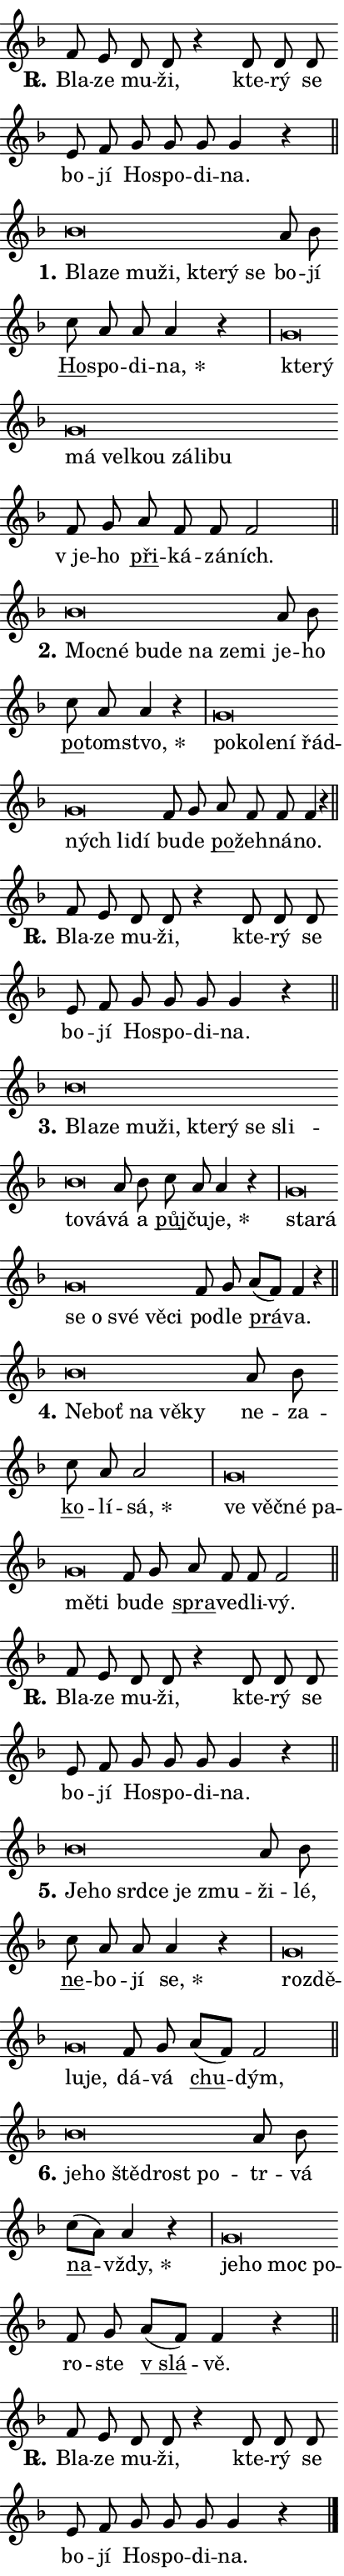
\version "2.24.0"
\header { tagline = "" }
\paper {
  indent = 0\cm
  top-margin = 0\cm
  right-margin = 0.13\cm % to fit lyric hyphens
  bottom-margin = 0\cm
  left-margin = 0\cm
  paper-width = 7\cm
  page-breaking = #ly:one-page-breaking
  system-system-spacing.basic-distance = #11
  score-system-spacing.basic-distance = #11
  ragged-last = ##f
}


%% Author: Thomas Morley
%% https://lists.gnu.org/archive/html/lilypond-user/2020-05/msg00002.html
#(define (line-position grob)
"Returns position of @var[grob} in current system:
   @code{'start}, if at first time-step
   @code{'end}, if at last time-step
   @code{'middle} otherwise
"
  (let* ((col (ly:item-get-column grob))
         (ln (ly:grob-object col 'left-neighbor))
         (rn (ly:grob-object col 'right-neighbor))
         (col-to-check-left (if (ly:grob? ln) ln col))
         (col-to-check-right (if (ly:grob? rn) rn col))
         (break-dir-left
           (and
             (ly:grob-property col-to-check-left 'non-musical #f)
             (ly:item-break-dir col-to-check-left)))
         (break-dir-right
           (and
             (ly:grob-property col-to-check-right 'non-musical #f)
             (ly:item-break-dir col-to-check-right))))
        (cond ((eqv? 1 break-dir-left) 'start)
              ((eqv? -1 break-dir-right) 'end)
              (else 'middle))))

#(define (tranparent-at-line-position vctor)
  (lambda (grob)
  "Relying on @code{line-position} select the relevant enry from @var{vctor}.
Used to determine transparency,"
    (case (line-position grob)
      ((end) (not (vector-ref vctor 0)))
      ((middle) (not (vector-ref vctor 1)))
      ((start) (not (vector-ref vctor 2))))))

noteHeadBreakVisibility =
#(define-music-function (break-visibility)(vector?)
"Makes @code{NoteHead}s transparent relying on @var{break-visibility}"
#{
  \override NoteHead.transparent =
    #(tranparent-at-line-position break-visibility)
#})

#(define delete-ledgers-for-transparent-note-heads
  (lambda (grob)
    "Reads whether a @code{NoteHead} is transparent.
If so this @code{NoteHead} is removed from @code{'note-heads} from
@var{grob}, which is supposed to be @code{LedgerLineSpanner}.
As a result ledgers are not printed for this @code{NoteHead}"
    (let* ((nhds-array (ly:grob-object grob 'note-heads))
           (nhds-list
             (if (ly:grob-array? nhds-array)
                 (ly:grob-array->list nhds-array)
                 '()))
           ;; Relies on the transparent-property being done before
           ;; Staff.LedgerLineSpanner.after-line-breaking is executed.
           ;; This is fragile ...
           (to-keep
             (remove
               (lambda (nhd)
                 (ly:grob-property nhd 'transparent #f))
               nhds-list)))
      ;; TODO find a better method to iterate over grob-arrays, similiar
      ;; to filter/remove etc for lists
      ;; For now rebuilt from scratch
      (set! (ly:grob-object grob 'note-heads)  '())
      (for-each
        (lambda (nhd)
          (ly:pointer-group-interface::add-grob grob 'note-heads nhd))
        to-keep))))

squashNotes = {
  \override NoteHead.X-extent = #'(-0.2 . 0.2)
  \override NoteHead.Y-extent = #'(-0.75 . 0)
  \override NoteHead.stencil =
    #(lambda (grob)
       (let ((pos (ly:grob-property grob 'staff-position)))
         (begin
           (if (< pos -7) (display "ERROR: Lower brevis then expected\n") (display ""))
           (if (<= pos -6) ly:text-interface::print ly:note-head::print))))
}
unSquashNotes = {
  \revert NoteHead.X-extent
  \revert NoteHead.Y-extent
  \revert NoteHead.stencil
}

hideNotes = \noteHeadBreakVisibility #begin-of-line-visible
unHideNotes = \noteHeadBreakVisibility #all-visible

% work-around for resetting accidentals
% https://lilypond.org/doc/v2.23/Documentation/notation/displaying-rhythms#unmetered-music
cadenzaMeasure = {
  \cadenzaOff
  \partial 1024 s1024
  \cadenzaOn
}

#(define-markup-command (accent layout props text) (markup?)
  "Underline accented syllable"
  (interpret-markup layout props
    #{\markup \override #'(offset . 4.3) \underline { #text }#}))

responsum = \markup \concat {
  "R" \hspace #-1.05 \path #0.1 #'((moveto 0 0.07) (lineto 0.9 0.8)) \hspace #0.05 "."
}

spaceSize = #0.6828661417322834 % exact space size for TeX Gyre Schola

\layout {
  \context {
    \Staff
    \remove "Time_signature_engraver"
    \override LedgerLineSpanner.after-line-breaking = #delete-ledgers-for-transparent-note-heads
  }
  \context {
    \Lyrics {
      \override LyricSpace.minimum-distance = \spaceSize
      \override LyricText.font-name = #"TeX Gyre Schola"
      \override LyricText.font-size = 1
      \override StanzaNumber.font-name = #"TeX Gyre Schola Bold"
      \override StanzaNumber.font-size = 1
    }
  }
  \context {
    \Score 
    \override NoteHead.text =
      #(lambda (grob) 
        (let ((pos (ly:grob-property grob 'staff-position)))
          #{\markup {
            \combine
              \halign #-0.55 \raise #(if (= pos -6) 0 0.5) \override #'(thickness . 2) \draw-line #'(3.2 . 0)
              \musicglyph "noteheads.sM1"
          }#}))
  }
}

% magnetic-lyrics.ily
%
%   written by
%     Jean Abou Samra <jean@abou-samra.fr>
%     Werner Lemberg <wl@gnu.org>
%
%   adapted by
%     Jiri Hon <jiri.hon@gmail.com>
%
% Version 2022-Apr-15

% https://www.mail-archive.com/lilypond-user@gnu.org/msg149350.html

#(define (Left_hyphen_pointer_engraver context)
   "Collect syllable-hyphen-syllable occurrences in lyrics and store
them in properties.  This engraver only looks to the left.  For
example, if the lyrics input is @code{foo -- bar}, it does the
following.

@itemize @bullet
@item
Set the @code{text} property of the @code{LyricHyphen} grob between
@q{foo} and @q{bar} to @code{foo}.

@item
Set the @code{left-hyphen} property of the @code{LyricText} grob with
text @q{foo} to the @code{LyricHyphen} grob between @q{foo} and
@q{bar}.
@end itemize

Use this auxiliary engraver in combination with the
@code{lyric-@/text::@/apply-@/magnetic-@/offset!} hook."
   (let ((hyphen #f)
         (text #f))
     (make-engraver
      (acknowledgers
       ((lyric-syllable-interface engraver grob source-engraver)
        (set! text grob)))
      (end-acknowledgers
       ((lyric-hyphen-interface engraver grob source-engraver)
        ;(when (not (grob::has-interface grob 'lyric-space-interface))
          (set! hyphen grob)));)
      ((stop-translation-timestep engraver)
       (when (and text hyphen)
         (ly:grob-set-object! text 'left-hyphen hyphen))
       (set! text #f)
       (set! hyphen #f)))))

#(define (lyric-text::apply-magnetic-offset! grob)
   "If the space between two syllables is less than the value in
property @code{LyricText@/.details@/.squash-threshold}, move the right
syllable to the left so that it gets concatenated with the left
syllable.

Use this function as a hook for
@code{LyricText@/.after-@/line-@/breaking} if the
@code{Left_@/hyphen_@/pointer_@/engraver} is active."
   (let ((hyphen (ly:grob-object grob 'left-hyphen #f)))
     (when hyphen
       (let ((left-text (ly:spanner-bound hyphen LEFT)))
         (when (grob::has-interface left-text 'lyric-syllable-interface)
           (let* ((common (ly:grob-common-refpoint grob left-text X))
                  (this-x-ext (ly:grob-extent grob common X))
                  (left-x-ext
                   (begin
                     ;; Trigger magnetism for left-text.
                     (ly:grob-property left-text 'after-line-breaking)
                     (ly:grob-extent left-text common X)))
                  ;; `delta` is the gap width between two syllables.
                  (delta (- (interval-start this-x-ext)
                            (interval-end left-x-ext)))
                  (details (ly:grob-property grob 'details))
                  (threshold (assoc-get 'squash-threshold details 0.2)))
             (when (< delta threshold)
               (let* (;; We have to manipulate the input text so that
                      ;; ligatures crossing syllable boundaries are not
                      ;; disabled.  For languages based on the Latin
                      ;; script this is essentially a beautification.
                      ;; However, for non-Western scripts it can be a
                      ;; necessity.
                      (lt (ly:grob-property left-text 'text))
                      (rt (ly:grob-property grob 'text))
                      (is-space (grob::has-interface hyphen 'lyric-space-interface))
                      (space (if is-space " " ""))
                      (extra-delta (if is-space spaceSize 0))
                      ;; Append new syllable.
                      (ltrt-space (if (and (string? lt) (string? rt))
                                (string-append lt space rt)
                                (make-concat-markup (list lt space rt))))
                      ;; Right-align `ltrt` to the right side.
                      (ltrt-space-markup (grob-interpret-markup
                               grob
                               (make-translate-markup
                                (cons (interval-length this-x-ext) 0)
                                (make-right-align-markup ltrt-space)))))
                 (begin
                   ;; Don't print `left-text`.
                   (ly:grob-set-property! left-text 'stencil #f)
                   ;; Set text and stencil (which holds all collected
                   ;; syllables so far) and shift it to the left.
                   (ly:grob-set-property! grob 'text ltrt-space)
                   (ly:grob-set-property! grob 'stencil ltrt-space-markup)
                   (ly:grob-translate-axis! grob (- (- delta extra-delta)) X))))))))))


#(define (lyric-hyphen::displace-bounds-first grob)
   ;; Make very sure this callback isn't triggered too early.
   (let ((left (ly:spanner-bound grob LEFT))
         (right (ly:spanner-bound grob RIGHT)))
     (ly:grob-property left 'after-line-breaking)
     (ly:grob-property right 'after-line-breaking)
     (ly:lyric-hyphen::print grob)))

squashThreshold = #0.4

\layout {
  \context {
    \Lyrics
    \consists #Left_hyphen_pointer_engraver
    \override LyricText.after-line-breaking =
      #lyric-text::apply-magnetic-offset!
    \override LyricHyphen.stencil = #lyric-hyphen::displace-bounds-first
    \override LyricText.details.squash-threshold = \squashThreshold
    \override LyricHyphen.minimum-distance = 0
    \override LyricHyphen.minimum-length = \squashThreshold
  }
}

squashText = \override LyricText.details.squash-threshold = 9999
unSquashText = \override LyricText.details.squash-threshold = \squashThreshold

leftText = \override LyricText.self-alignment-X = #LEFT
unLeftText = \revert LyricText.self-alignment-X

starOffset = #(lambda (grob) 
                (let ((x_offset (ly:self-alignment-interface::aligned-on-x-parent grob)))
                  (if (= x_offset 0) 0 (+ x_offset 1.2))))

star = #(define-music-function (syllable)(string?)
"Append star separator at the end of a syllable"
#{
  \once \override LyricText.X-offset = #starOffset
  \lyricmode { \markup {
    #syllable
    \override #'((font-name . "TeX Gyre Schola Bold")) \hspace #0.2 \lower #0.65 \larger "*"
  } }
#})

starAccent = #(define-music-function (syllable)(string?)
"Append star separator at the end of a syllable and make accent"
#{
  \once \override LyricText.X-offset = #starOffset
  \lyricmode { \markup {
    \accent #syllable
    \override #'((font-name . "TeX Gyre Schola Bold")) \hspace #0.2 \lower #0.65 \larger "*"
  } }
#})

breath = #(define-music-function (syllable)(string?)
"Append breathing indicator at the end of a syllable"
#{
  \lyricmode { \markup { #syllable "+" } }
#})

optionalBreath = #(define-music-function (syllable)(string?)
"Append optional breathing indicator at the end of a syllable"
#{
  \lyricmode { \markup { #syllable "(+)" } }
#})


\score {
    <<
        \new Voice = "melody" { \cadenzaOn \key f \major \relative { f'8 e d d r4 \bar "" d8 d d \bar "" e f \bar "" g g g g4 r \cadenzaMeasure \bar "||" \break } }
        \new Lyrics \lyricsto "melody" { \lyricmode { \set stanza = \responsum
Bla -- ze mu -- ži, kte -- rý se bo -- jí Ho -- spo -- di -- na. } }
    >>
    \layout {}
}

\score {
    <<
        \new Voice = "melody" { \cadenzaOn \key f \major \relative { \squashNotes bes'\breve*1/16 \hideNotes \breve*1/16 \bar "" \breve*1/16 \bar "" \breve*1/16 \bar "" \breve*1/16 \bar "" \breve*1/16 \breve*1/16 \bar "" \unHideNotes \unSquashNotes a8 bes \bar "" c a a a4 r \cadenzaMeasure \bar "|" \squashNotes g\breve*1/16 \hideNotes \breve*1/16 \bar "" \breve*1/16 \bar "" \breve*1/16 \bar "" \breve*1/16 \bar "" \breve*1/16 \bar "" \breve*1/16 \breve*1/16 \bar "" \unHideNotes \unSquashNotes f8 g \bar "" a f f f2 \cadenzaMeasure \bar "||" \break } }
        \new Lyrics \lyricsto "melody" { \lyricmode { \set stanza = "1."
\leftText Bla -- \squashText ze mu -- ži, kte -- rý se \unLeftText \unSquashText bo -- jí \markup \accent Ho -- spo -- di -- \star na, \leftText kte -- \squashText rý má vel -- kou zá -- li -- bu \unLeftText \unSquashText "v je" -- ho \markup \accent při -- ká -- zá -- ních. } }
    >>
    \layout {}
}

\score {
    <<
        \new Voice = "melody" { \cadenzaOn \key f \major \relative { \squashNotes bes'\breve*1/16 \hideNotes \breve*1/16 \bar "" \breve*1/16 \bar "" \breve*1/16 \bar "" \breve*1/16 \bar "" \breve*1/16 \breve*1/16 \bar "" \unHideNotes \unSquashNotes a8 bes \bar "" c a a4 r \cadenzaMeasure \bar "|" \squashNotes g\breve*1/16 \hideNotes \breve*1/16 \bar "" \breve*1/16 \bar "" \breve*1/16 \bar "" \breve*1/16 \bar "" \breve*1/16 \bar "" \breve*1/16 \breve*1/16 \bar "" \unHideNotes \unSquashNotes f8 g \bar "" a f f f4 r \cadenzaMeasure \bar "||" \break } }
        \new Lyrics \lyricsto "melody" { \lyricmode { \set stanza = "2."
\leftText Moc -- \squashText né bu -- de na ze -- mi \unLeftText \unSquashText je -- ho \markup \accent po -- tom -- \star stvo, \leftText po -- \squashText ko -- le -- ní řád -- ných li -- dí \unLeftText \unSquashText bu -- de \markup \accent po -- žeh -- ná -- no. } }
    >>
    \layout {}
}

\score {
    <<
        \new Voice = "melody" { \cadenzaOn \key f \major \relative { f'8 e d d r4 \bar "" d8 d d \bar "" e f \bar "" g g g g4 r \cadenzaMeasure \bar "||" \break } }
        \new Lyrics \lyricsto "melody" { \lyricmode { \set stanza = \responsum
Bla -- ze mu -- ži, kte -- rý se bo -- jí Ho -- spo -- di -- na. } }
    >>
    \layout {}
}

\score {
    <<
        \new Voice = "melody" { \cadenzaOn \key f \major \relative { \squashNotes bes'\breve*1/16 \hideNotes \breve*1/16 \bar "" \breve*1/16 \bar "" \breve*1/16 \bar "" \breve*1/16 \bar "" \breve*1/16 \bar "" \breve*1/16 \bar "" \breve*1/16 \bar "" \breve*1/16 \breve*1/16 \bar "" \unHideNotes \unSquashNotes a8 bes \bar "" c a a4 r \cadenzaMeasure \bar "|" \squashNotes g\breve*1/16 \hideNotes \breve*1/16 \bar "" \breve*1/16 \bar "" \breve*1/16 \bar "" \breve*1/16 \bar "" \breve*1/16 \breve*1/16 \bar "" \unHideNotes \unSquashNotes f8 g \bar "" a[( f)] f4 r \cadenzaMeasure \bar "||" \break } }
        \new Lyrics \lyricsto "melody" { \lyricmode { \set stanza = "3."
\leftText Bla -- \squashText ze mu -- ži, kte -- rý se sli -- to -- vá -- \unLeftText \unSquashText vá a \markup \accent půj -- ču -- \star je, \leftText sta -- \squashText rá se o své vě -- ci \unLeftText \unSquashText po -- dle \markup \accent prá -- va. } }
    >>
    \layout {}
}

\score {
    <<
        \new Voice = "melody" { \cadenzaOn \key f \major \relative { \squashNotes bes'\breve*1/16 \hideNotes \breve*1/16 \bar "" \breve*1/16 \bar "" \breve*1/16 \breve*1/16 \bar "" \unHideNotes \unSquashNotes a8 bes \bar "" c a a2 \cadenzaMeasure \bar "|" \squashNotes g\breve*1/16 \hideNotes \breve*1/16 \bar "" \breve*1/16 \bar "" \breve*1/16 \bar "" \breve*1/16 \breve*1/16 \bar "" \unHideNotes \unSquashNotes f8 g \bar "" a f f f2 \cadenzaMeasure \bar "||" \break } }
        \new Lyrics \lyricsto "melody" { \lyricmode { \set stanza = "4."
\leftText Ne -- \squashText boť na vě -- ky \unLeftText \unSquashText ne -- za -- \markup \accent ko -- lí -- \star sá, \leftText ve \squashText věč -- né pa -- mě -- ti \unLeftText \unSquashText bu -- de \markup \accent spra -- ve -- dli -- vý. } }
    >>
    \layout {}
}

\score {
    <<
        \new Voice = "melody" { \cadenzaOn \key f \major \relative { f'8 e d d r4 \bar "" d8 d d \bar "" e f \bar "" g g g g4 r \cadenzaMeasure \bar "||" \break } }
        \new Lyrics \lyricsto "melody" { \lyricmode { \set stanza = \responsum
Bla -- ze mu -- ži, kte -- rý se bo -- jí Ho -- spo -- di -- na. } }
    >>
    \layout {}
}

\score {
    <<
        \new Voice = "melody" { \cadenzaOn \key f \major \relative { \squashNotes bes'\breve*1/16 \hideNotes \breve*1/16 \bar "" \breve*1/16 \bar "" \breve*1/16 \bar "" \breve*1/16 \breve*1/16 \bar "" \unHideNotes \unSquashNotes a8 bes \bar "" c a a a4 r \cadenzaMeasure \bar "|" \squashNotes g\breve*1/16 \hideNotes \breve*1/16 \bar "" \breve*1/16 \breve*1/16 \bar "" \unHideNotes \unSquashNotes f8 g \bar "" a[( f)] f2 \cadenzaMeasure \bar "||" \break } }
        \new Lyrics \lyricsto "melody" { \lyricmode { \set stanza = "5."
\leftText Je -- \squashText ho srd -- ce je zmu -- \unLeftText \unSquashText ži -- lé, \markup \accent ne -- bo -- jí \star se, \leftText roz -- \squashText dě -- lu -- je, \unLeftText \unSquashText dá -- vá \markup \accent chu -- dým, } }
    >>
    \layout {}
}

\score {
    <<
        \new Voice = "melody" { \cadenzaOn \key f \major \relative { \squashNotes bes'\breve*1/16 \hideNotes \breve*1/16 \bar "" \breve*1/16 \bar "" \breve*1/16 \breve*1/16 \bar "" \unHideNotes \unSquashNotes a8 bes \bar "" c[( a)] a4 r \cadenzaMeasure \bar "|" \squashNotes g\breve*1/16 \hideNotes \breve*1/16 \bar "" \breve*1/16 \breve*1/16 \bar "" \unHideNotes \unSquashNotes f8 g \bar "" a[( f)] f4 r \cadenzaMeasure \bar "||" \break } }
        \new Lyrics \lyricsto "melody" { \lyricmode { \set stanza = "6."
\leftText je -- \squashText ho ště -- drost po -- \unLeftText \unSquashText tr -- vá \markup \accent na -- \star vždy, \leftText je -- \squashText ho moc po -- \unLeftText \unSquashText ro -- ste \markup \accent "v slá" -- vě. } }
    >>
    \layout {}
}

\score {
    <<
        \new Voice = "melody" { \cadenzaOn \key f \major \relative { f'8 e d d r4 \bar "" d8 d d \bar "" e f \bar "" g g g g4 r \cadenzaMeasure \bar "||" \break } \bar "|." }
        \new Lyrics \lyricsto "melody" { \lyricmode { \set stanza = \responsum
Bla -- ze mu -- ži, kte -- rý se bo -- jí Ho -- spo -- di -- na. } }
    >>
    \layout {}
}
